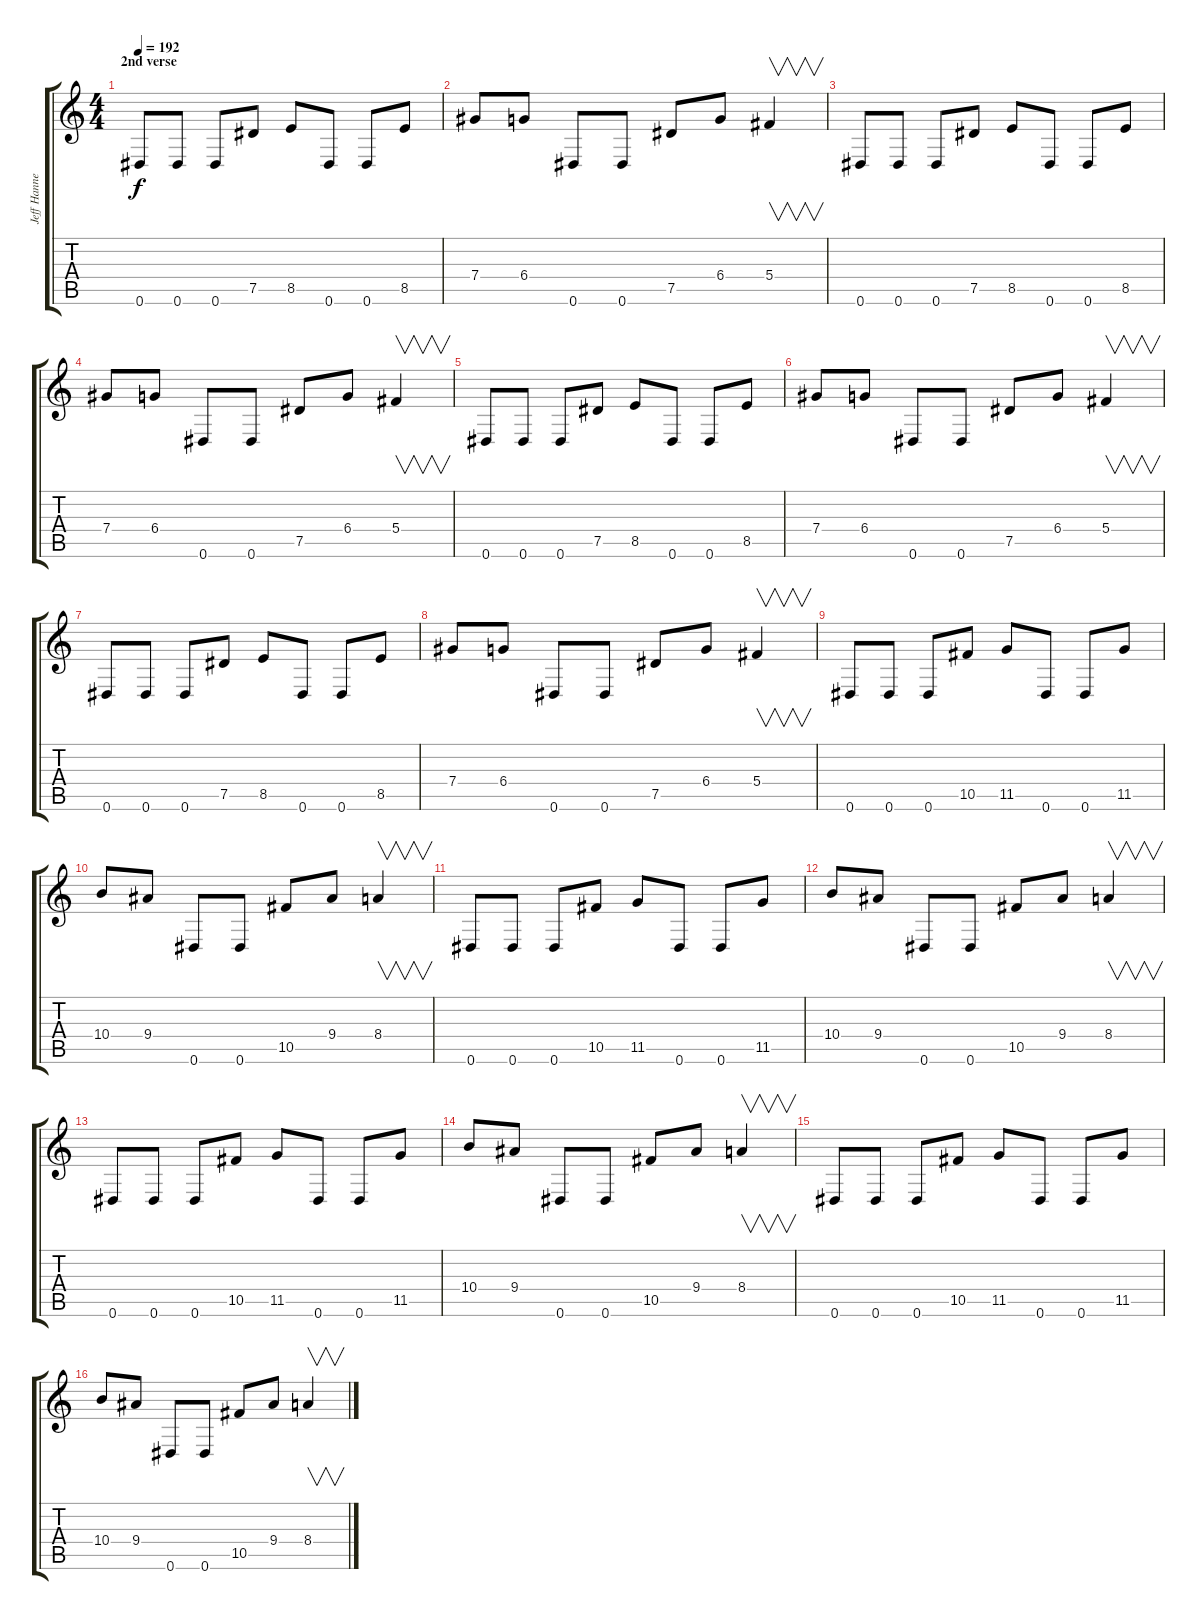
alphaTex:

\track ("Jeff Hanneman" "Jeff Hanne") {instrument distortionguitar}
\staff {score tabs}
\tuning (Eb4 Bb3 Gb3 Db3 Ab2 Eb2) {hide}
\ts (4 4)
\section ("" "2nd verse")
\tempo 192
\clef g2
\ks c
0.6.8{dy f} 0.6.8 0.6.8 7.5.8 8.5.8 0.6.8 0.6.8 8.5.8 |
7.4.8 6.4.8 0.6.8 0.6.8 7.5.8 6.4.8 5.4.4{v} |
0.6.8 0.6.8 0.6.8 7.5.8 8.5.8 0.6.8 0.6.8 8.5.8 |
7.4.8 6.4.8 0.6.8 0.6.8 7.5.8 6.4.8 5.4.4{v} |
0.6.8 0.6.8 0.6.8 7.5.8 8.5.8 0.6.8 0.6.8 8.5.8 |
7.4.8 6.4.8 0.6.8 0.6.8 7.5.8 6.4.8 5.4.4{v} |
0.6.8 0.6.8 0.6.8 7.5.8 8.5.8 0.6.8 0.6.8 8.5.8 |
7.4.8 6.4.8 0.6.8 0.6.8 7.5.8 6.4.8 5.4.4{v} |
0.6.8 0.6.8 0.6.8 10.5.8 11.5.8 0.6.8 0.6.8 11.5.8 |
10.4.8 9.4.8 0.6.8 0.6.8 10.5.8 9.4.8 8.4.4{v} |
0.6.8 0.6.8 0.6.8 10.5.8 11.5.8 0.6.8 0.6.8 11.5.8 |
10.4.8 9.4.8 0.6.8 0.6.8 10.5.8 9.4.8 8.4.4{v} |
0.6.8 0.6.8 0.6.8 10.5.8 11.5.8 0.6.8 0.6.8 11.5.8 |
10.4.8 9.4.8 0.6.8 0.6.8 10.5.8 9.4.8 8.4.4{v} |
0.6.8 0.6.8 0.6.8 10.5.8 11.5.8 0.6.8 0.6.8 11.5.8 |
10.4.8 9.4.8 0.6.8 0.6.8 10.5.8 9.4.8 8.4.4{v}
